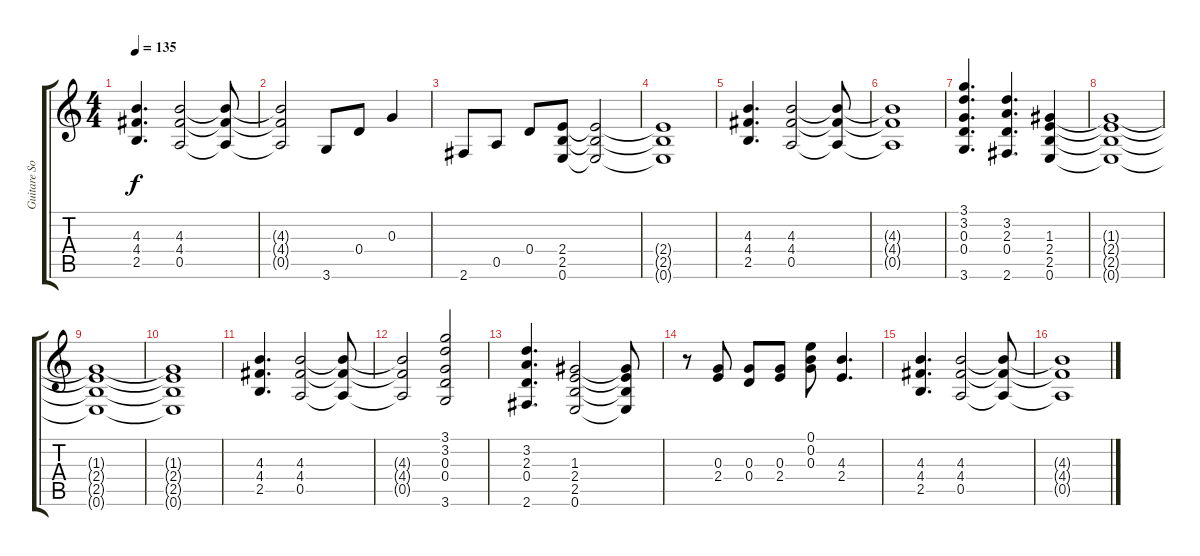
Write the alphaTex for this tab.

\track ("Guitare Solo" "Guitare So") {instrument overdrivenguitar}
\staff {score tabs}
\tuning (E4 B3 G3 D3 A2 E2) {hide}
\ts (4 4)
\tempo 135
\clef g2
\ks c
(4.3 4.4 2.5).4{d dy f} (4.3 4.4 0.5).2 (4.3{t} 4.4{t} 0.5{t}).8 |
(4.3{t} 4.4{t} 0.5{t}).2 3.6.8 0.4.8 0.3.4 |
2.6.8 0.5.8 0.4.8 (2.4 2.5 0.6).8 (2.4{t} 2.5{t} 0.6{t}).2 |
(2.4{t} 2.5{t} 0.6{t}).1 |
(4.3 4.4 2.5).4{d} (4.3 4.4 0.5).2 (4.3{t} 4.4{t} 0.5{t}).8 |
(4.3{t} 4.4{t} 0.5{t}).1 |
(3.1 3.2 0.3 0.4 3.6).4{d} (3.2 2.3 0.4 2.6).4{d} (1.3 2.4 2.5 0.6).4 |
(1.3{t} 2.4{t} 2.5{t} 0.6{t}).1 |
(1.3{t} 2.4{t} 2.5{t} 0.6{t}).1 |
(1.3{t} 2.4{t} 2.5{t} 0.6{t}).1 |
(4.3 4.4 2.5).4{d} (4.3 4.4 0.5).2 (4.3{t} 4.4{t} 0.5{t}).8 |
(4.3{t} 4.4{t} 0.5{t}).2 (3.1 3.2 0.3 0.4 3.6).2 |
(3.2 2.3 0.4 2.6).4{d} (1.3 2.4 2.5 0.6).2 (1.3{t} 2.4{t} 2.5{t} 0.6{t}).8 |
r.8 (0.3 2.4).8 (0.3 0.4).8 (0.3 2.4).8 (0.1 0.2 0.3).8 (4.3 2.4).4{d} |
(4.3 4.4 2.5).4{d} (4.3 4.4 0.5).2 (4.3{t} 4.4{t} 0.5{t}).8 |
(4.3{t} 4.4{t} 0.5{t}).1
